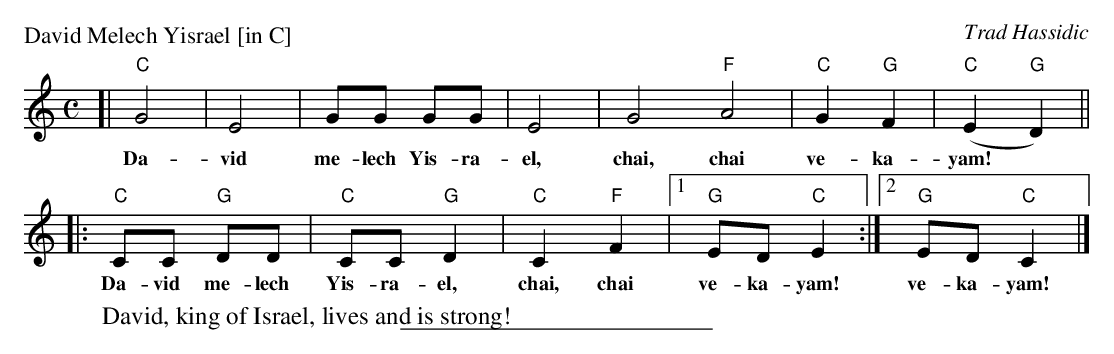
X:1
P: David Melech Yisrael [in C]
O: Trad Hassidic
M: C
L: 1/8
W: David, king of Israel, lives and is strong!
K: C
[| "C"G4 | E4 | GG GG | E4 \
w: Da-vid me-lech Yis-ra-el,
| G4 "F"A4 | "C"G2 "G"F2 | "C"(E2 "G"D2) ||
w: chai, chai ve-ka-yam!*
|: "C"CC "G"DD | "C"CC "G"D2 | "C"C2 "F"F2 |1 "G"ED "C"E2 :|2 "G"ED "C"C2 |]
w: Da-vid me-lech Yis-ra-el, chai, chai ve-ka-yam! ve-ka-yam!
